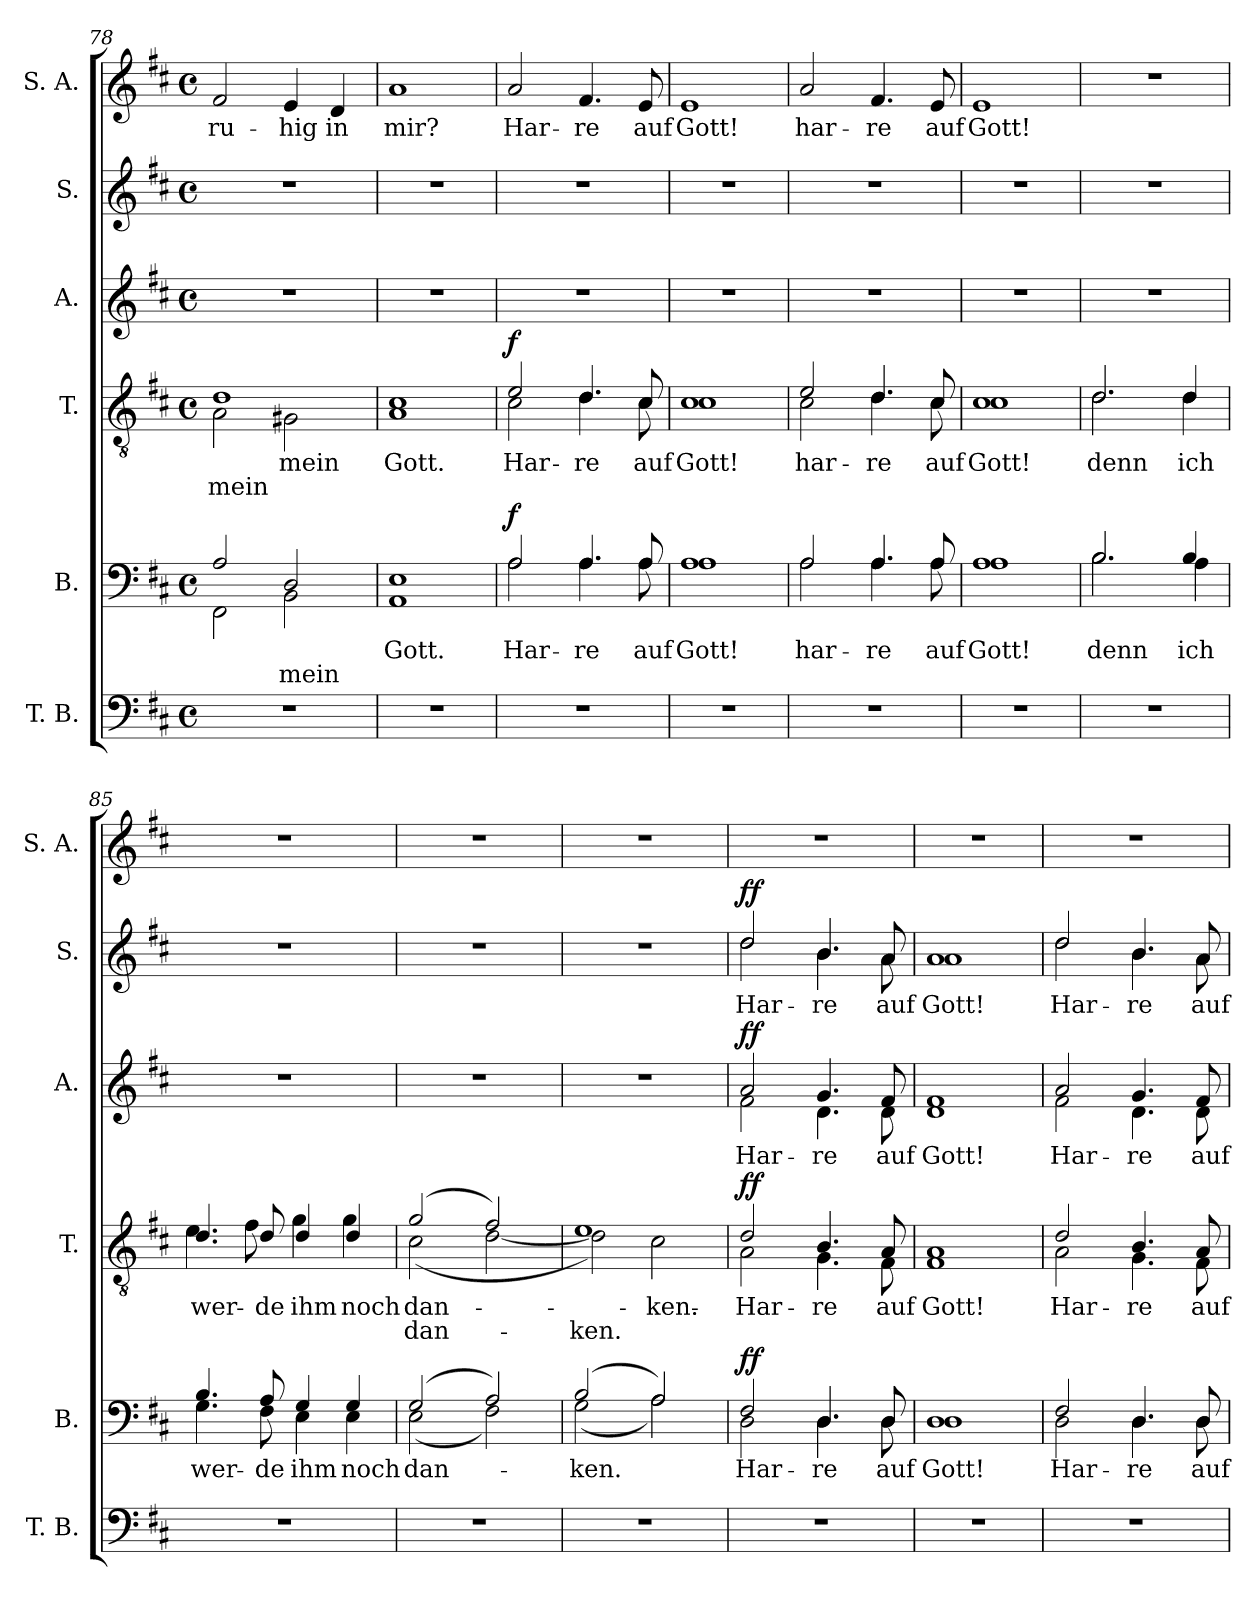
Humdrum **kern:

**kern	**kern	**text	**text	**dynam	**kern	**text	**text	**dynam	**kern	**text	**dynam	**kern	**text	**dynam	**kern	**text
*part6	*part5	*part5	*part5	*part5	*part4	*part4	*part4	*part4	*part3	*part3	*part3	*part2	*part2	*part2	*part1	*part1
*staff6	*staff5	*staff5	*staff5	*staff5	*staff4	*staff4	*staff4	*staff4	*staff3	*staff3	*staff3	*staff2	*staff2	*staff2	*staff1	*staff1
*I"T. B.	*I"B.	*	*	*	*I"T.	*	*	*	*I"A.	*	*	*I"S.	*	*	*I"S. A.	*
*I'T. B.	*I'B.	*	*	*	*I'T.	*	*	*	*I'A.	*	*	*I'S.	*	*	*I'S. A.	*
*clefF4	*clefF4	*	*	*	*clefGv2	*	*	*	*clefG2	*	*	*clefG2	*	*	*clefG2	*
*k[f#c#]	*k[f#c#]	*	*	*	*k[f#c#]	*	*	*	*k[f#c#]	*	*	*k[f#c#]	*	*	*k[f#c#]	*
*D:	*D:	*	*	*	*D:	*	*	*	*D:	*	*	*D:	*	*	*D:	*
*M4/4	*M4/4	*	*	*	*M4/4	*	*	*	*M4/4	*	*	*M4/4	*	*	*M4/4	*
*met(c)	*met(c)	*	*	*	*met(c)	*	*	*	*met(c)	*	*	*met(c)	*	*	*met(c)	*
=78	=78	=78	=78	=78	=78	=78	=78	=78	=78	=78	=78	=78	=78	=78	=78	=78
*	*^	*	*	*	*	*	*	*	*	*	*	*	*	*	*	*
!	!	!	!	!	!	!	!	!LO:LY:a	!	!	!	!	!	!	!	!	!LO:LY:b
*	*	*	*	*	*	*^	*	*	*	*	*	*	*	*	*	*	*
1r	2A/	2FF#\	.	.	.	1d	2A\	.	mein	.	1r	.	.	1r	.	.	2f#/	-ru-
!	!	!	!	!LO:LY:a	!	!	!	!LO:LY:b	!	!	!	!	!	!	!	!	!	!LO:LY:b
.	2D/	2BB\	.	mein	.	.	2G#X\	mein	.	.	.	.	.	.	.	.	4e/	-hig
!	!	!	!	!	!	!	!	!	!	!	!	!	!	!	!	!	!	!LO:LY:b
.	.	.	.	.	.	.	.	.	.	.	.	.	.	.	.	.	4d/	in
=79	=79	=79	=79	=79	=79	=79	=79	=79	=79	=79	=79	=79	=79	=79	=79	=79	=79	=79
!	!	!	!LO:LY:b	!	!	!	!	!LO:LY:b	!	!	!	!	!	!	!	!	!	!LO:LY:b
1r	1E	1AA	Gott.	.	.	1c#	1A	Gott.	.	.	1r	.	.	1r	.	.	1a	mir?
!!LO:PB:g=z
=80	=80	=80	=80	=80	=80	=80	=80	=80	=80	=80	=80	=80	=80	=80	=80	=80	=80	=80
!	!	!	!LO:LY:b	!	!LO:DY:a	!	!	!LO:LY:b	!	!LO:DY:a	!	!	!	!	!	!	!	!LO:LY:b
1r	2A/	2A\	Har-	.	f	2e/	2c#\	Har-	.	f	1r	.	.	1r	.	.	2a/	Har-
!	!	!	!LO:LY:b	!	!	!	!	!LO:LY:b	!	!	!	!	!	!	!	!	!	!LO:LY:b
.	4.A/	4.A\	-re	.	.	4.d/	4.d\	-re	.	.	.	.	.	.	.	.	4.f#/	-re
!	!	!	!LO:LY:b	!	!	!	!	!LO:LY:b	!	!	!	!	!	!	!	!	!	!LO:LY:b
.	8A/	8A\	auf	.	.	8c#/	8c#\	auf	.	.	.	.	.	.	.	.	8e/	auf
=81	=81	=81	=81	=81	=81	=81	=81	=81	=81	=81	=81	=81	=81	=81	=81	=81	=81	=81
!	!	!	!LO:LY:b	!	!	!	!	!LO:LY:b	!	!	!	!	!	!	!	!	!	!LO:LY:b
1r	1A	1A	Gott!	.	.	1c#	1c#	Gott!	.	.	1r	.	.	1r	.	.	1e	Gott!
=82	=82	=82	=82	=82	=82	=82	=82	=82	=82	=82	=82	=82	=82	=82	=82	=82	=82	=82
!	!	!	!LO:LY:b	!	!	!	!	!LO:LY:b	!	!	!	!	!	!	!	!	!	!LO:LY:b
1r	2A/	2A\	har-	.	.	2e/	2c#\	har-	.	.	1r	.	.	1r	.	.	2a/	har-
!	!	!	!LO:LY:b	!	!	!	!	!LO:LY:b	!	!	!	!	!	!	!	!	!	!LO:LY:b
.	4.A/	4.A\	-re	.	.	4.d/	4.d\	-re	.	.	.	.	.	.	.	.	4.f#/	-re
!	!	!	!LO:LY:b	!	!	!	!	!LO:LY:b	!	!	!	!	!	!	!	!	!	!LO:LY:b
.	8A/	8A\	auf	.	.	8c#/	8c#\	auf	.	.	.	.	.	.	.	.	8e/	auf
=83	=83	=83	=83	=83	=83	=83	=83	=83	=83	=83	=83	=83	=83	=83	=83	=83	=83	=83
!	!	!	!LO:LY:b	!	!	!	!	!LO:LY:b	!	!	!	!	!	!	!	!	!	!LO:LY:b
1r	1A	1A	Gott!	.	.	1c#	1c#	Gott!	.	.	1r	.	.	1r	.	.	1e	Gott!
=84	=84	=84	=84	=84	=84	=84	=84	=84	=84	=84	=84	=84	=84	=84	=84	=84	=84	=84
!	!	!	!LO:LY:b	!	!	!	!	!LO:LY:b	!	!	!	!	!	!	!	!	!	!
1r	2.B/	2.B\	denn	.	.	2.d/	2.d\	denn	.	.	1r	.	.	1r	.	.	1r	.
!	!	!	!LO:LY:b	!	!	!	!	!LO:LY:b	!	!	!	!	!	!	!	!	!	!
.	4B/	4A\	ich	.	.	4d/	4d\	ich	.	.	.	.	.	.	.	.	.	.
=85	=85	=85	=85	=85	=85	=85	=85	=85	=85	=85	=85	=85	=85	=85	=85	=85	=85	=85
!	!	!	!LO:LY:b	!	!	!	!	!LO:LY:b	!	!	!	!	!	!	!	!	!	!
1r	4.B/	4.G\	wer-	.	.	4.d/	4.e\	wer-	.	.	1r	.	.	1r	.	.	1r	.
!	!	!	!LO:LY:b	!	!	!	!	!LO:LY:b	!	!	!	!	!	!	!	!	!	!
.	8A/	8F#\	-de	.	.	8d/	8f#\	-de	.	.	.	.	.	.	.	.	.	.
!	!	!	!LO:LY:b	!	!	!	!	!LO:LY:b	!	!	!	!	!	!	!	!	!	!
.	4G/	4E\	ihm	.	.	4d/	4g\	ihm	.	.	.	.	.	.	.	.	.	.
!	!	!	!LO:LY:b	!	!	!	!	!LO:LY:b	!	!	!	!	!	!	!	!	!	!
.	4G/	4E\	noch	.	.	4d/	4g\	noch	.	.	.	.	.	.	.	.	.	.
=86	=86	=86	=86	=86	=86	=86	=86	=86	=86	=86	=86	=86	=86	=86	=86	=86	=86	=86
!	!	!	!LO:LY:b	!	!	!	!	!	!LO:LY:a	!	!	!	!	!	!	!	!	!
!	!	!	!	!	!	!	!	!LO:LY:b	!	!	!	!	!	!	!	!	!	!
1r	(>2G/	(<2E\	dan-	.	.	(>2g/	(<2c#\	dan-	dan-	.	1r	.	.	1r	.	.	1r	.
.	2A/)	2F#\)	.	.	.	2f#/)	[2d\	.	.	.	.	.	.	.	.	.	.	.
=87	=87	=87	=87	=87	=87	=87	=87	=87	=87	=87	=87	=87	=87	=87	=87	=87	=87	=87
!	!	!	!LO:LY:b	!	!	!	!	!	!LO:LY:a	!	!	!	!	!	!	!	!	!
1r	(>2B/	(<2G\	-ken.	.	.	1e	2d\])	.	-ken.	.	1r	.	.	1r	.	.	1r	.
!	!	!	!	!	!	!	!	!LO:LY:b	!	!	!	!	!	!	!	!	!	!
.	2A/)	2A\)	.	.	.	.	2c#\	-ken.	.	.	.	.	.	.	.	.	.	.
!!LO:LB:g=z
=88	=88	=88	=88	=88	=88	=88	=88	=88	=88	=88	=88	=88	=88	=88	=88	=88	=88	=88
!	!	!	!LO:LY:b	!	!LO:DY:a	!	!	!LO:LY:b	!	!LO:DY:a	!	!LO:LY:b	!LO:DY:a	!	!LO:LY:b	!LO:DY:a	!	!
*	*	*	*	*	*	*	*	*	*	*	*^	*	*	*^	*	*	*	*
1r	2F#/	2D\	Har-	.	ff	2d/	2A\	Har-	.	ff	2a/	2f#\	Har-	ff	2dd/	2dd\	Har-	ff	1r	.
!	!	!	!LO:LY:b	!	!	!	!	!LO:LY:b	!	!	!	!	!LO:LY:b	!	!	!	!LO:LY:b	!	!	!
.	4.D/	4.D\	-re	.	.	4.B/	4.G\	-re	.	.	4.g/	4.d\	-re	.	4.b/	4.b\	-re	.	.	.
!	!	!	!LO:LY:b	!	!	!	!	!LO:LY:b	!	!	!	!	!LO:LY:b	!	!	!	!LO:LY:b	!	!	!
.	8D/	8D\	auf	.	.	8A/	8F#\	auf	.	.	8f#/	8d\	auf	.	8a/	8a\	auf	.	.	.
=89	=89	=89	=89	=89	=89	=89	=89	=89	=89	=89	=89	=89	=89	=89	=89	=89	=89	=89	=89	=89
!	!	!	!LO:LY:b	!	!	!	!	!LO:LY:b	!	!	!	!	!LO:LY:b	!	!	!	!LO:LY:b	!	!	!
1r	1D	1D	Gott!	.	.	1A	1F#	Gott!	.	.	1f#	1d	Gott!	.	1a	1a	Gott!	.	1r	.
=90	=90	=90	=90	=90	=90	=90	=90	=90	=90	=90	=90	=90	=90	=90	=90	=90	=90	=90	=90	=90
!	!	!	!LO:LY:b	!	!	!	!	!LO:LY:b	!	!	!	!	!LO:LY:b	!	!	!	!LO:LY:b	!	!	!
1r	2F#/	2D\	Har-	.	.	2d/	2A\	Har-	.	.	2a/	2f#\	Har-	.	2dd/	2dd\	Har-	.	1r	.
!	!	!	!LO:LY:b	!	!	!	!	!LO:LY:b	!	!	!	!	!LO:LY:b	!	!	!	!LO:LY:b	!	!	!
.	4.D/	4.D\	-re	.	.	4.B/	4.G\	-re	.	.	4.g/	4.d\	-re	.	4.b/	4.b\	-re	.	.	.
!	!	!	!LO:LY:b	!	!	!	!	!LO:LY:b	!	!	!	!	!LO:LY:b	!	!	!	!LO:LY:b	!	!	!
.	8D/	8D\	auf	.	.	8A/	8F#\	auf	.	.	8f#/	8d\	auf	.	8a/	8a\	auf	.	.	.
*	*v	*v	*	*	*	*	*	*	*	*	*v	*v	*	*	*v	*v	*	*	*	*
*	*	*	*	*	*v	*v	*	*	*	*	*	*	*	*	*	*	*
=	=	=	=	=	=	=	=	=	=	=	=	=	=	=	=	=
*-	*-	*-	*-	*-	*-	*-	*-	*-	*-	*-	*-	*-	*-	*-	*-	*-
